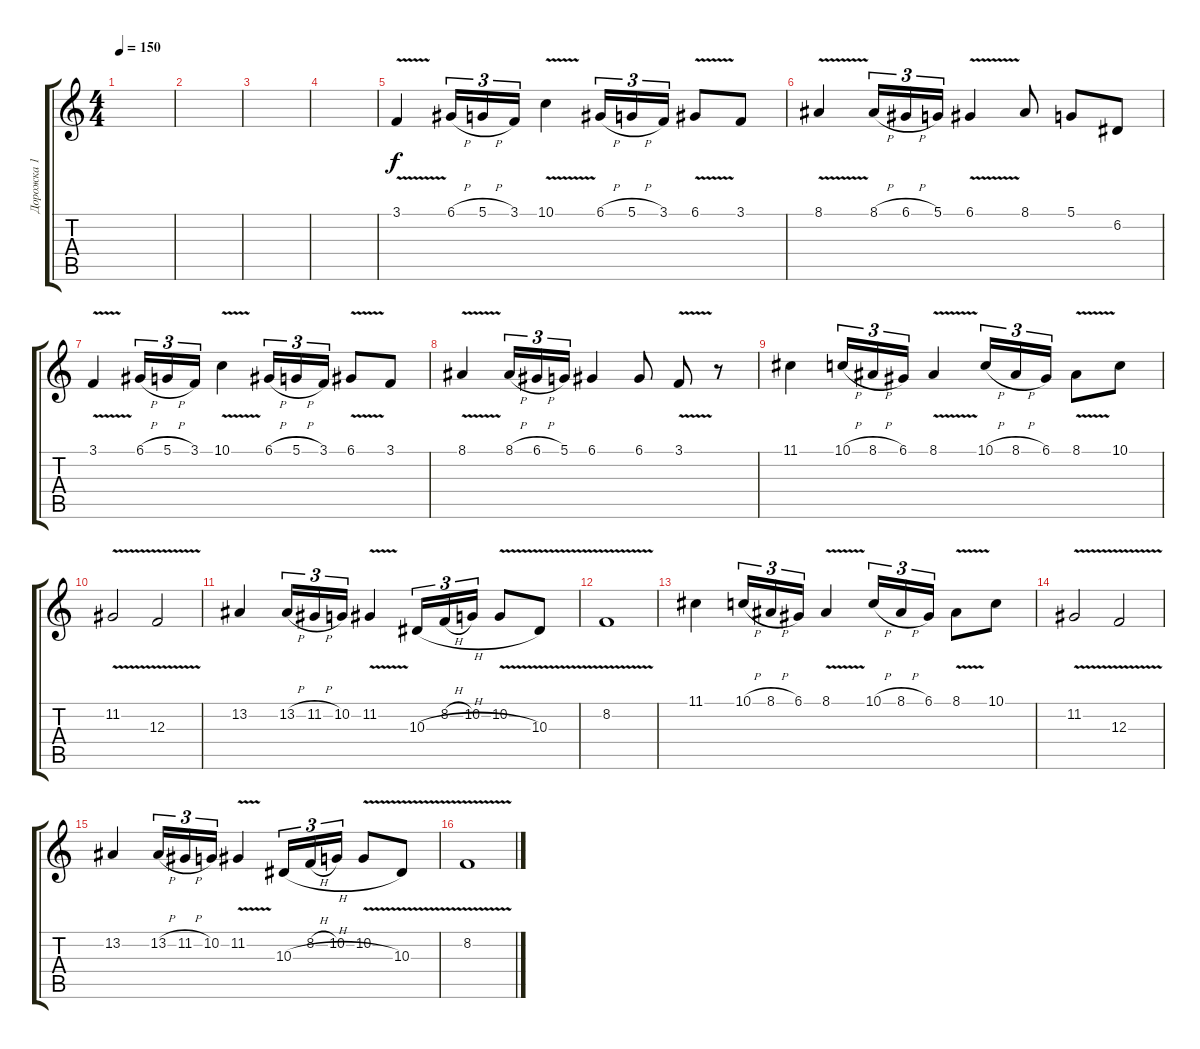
\track ("Дорожка 1" "Дорожка 1") {instrument accordion}
\staff {score tabs}
\tuning (D4 A3 F3 C3 G2 D2) {hide}
\ts (4 4)
\tempo 150
\clef g2
\ks c
|
|
|
|
3.1{v}.4 6.1{h}.16{tu (3 2)} 5.1{h}.16{tu (3 2)} 3.1.16{tu (3 2)} 10.1{v}.4 6.1{h}.16{tu (3 2)} 5.1{h}.16{tu (3 2)} 3.1.16{tu (3 2)} 6.1{v}.8 3.1.8 |
8.1{v}.4 8.1{h}.16{tu (3 2)} 6.1{h}.16{tu (3 2)} 5.1.16{tu (3 2)} 6.1{v}.4 8.1.8 5.1.8 6.2.8 |
3.1{v}.4 6.1{h}.16{tu (3 2)} 5.1{h}.16{tu (3 2)} 3.1.16{tu (3 2)} 10.1{v}.4 6.1{h}.16{tu (3 2)} 5.1{h}.16{tu (3 2)} 3.1.16{tu (3 2)} 6.1{v}.8 3.1.8 |
8.1{v}.4 8.1{h}.16{tu (3 2)} 6.1{h}.16{tu (3 2)} 5.1.16{tu (3 2)} 6.1.4 6.1.8 3.1{v}.8 r.8 |
11.1.4 10.1{h}.16{tu (3 2)} 8.1{h}.16{tu (3 2)} 6.1.16{tu (3 2)} 8.1{v}.4 10.1{h}.16{tu (3 2)} 8.1{h}.16{tu (3 2)} 6.1.16{tu (3 2)} 8.1{v}.8 10.1.8 |
11.2{v}.2 12.3{v}.2 |
13.2.4 13.2{h}.16{tu (3 2)} 11.2{h}.16{tu (3 2)} 10.2.16{tu (3 2)} 11.2{v}.4 10.3{h}.16{tu (3 2)} 8.2{h}.16{tu (3 2)} 10.2.16{tu (3 2)} 10.2{v}.8 10.3{v}.8 |
8.2{v}.1 |
11.1.4 10.1{h}.16{tu (3 2)} 8.1{h}.16{tu (3 2)} 6.1.16{tu (3 2)} 8.1{v}.4 10.1{h}.16{tu (3 2)} 8.1{h}.16{tu (3 2)} 6.1.16{tu (3 2)} 8.1{v}.8 10.1.8 |
11.2{v}.2 12.3{v}.2 |
13.2.4 13.2{h}.16{tu (3 2)} 11.2{h}.16{tu (3 2)} 10.2.16{tu (3 2)} 11.2{v}.4 10.3{h}.16{tu (3 2)} 8.2{h}.16{tu (3 2)} 10.2.16{tu (3 2)} 10.2{v}.8 10.3{v}.8 |
8.2{v}.1
